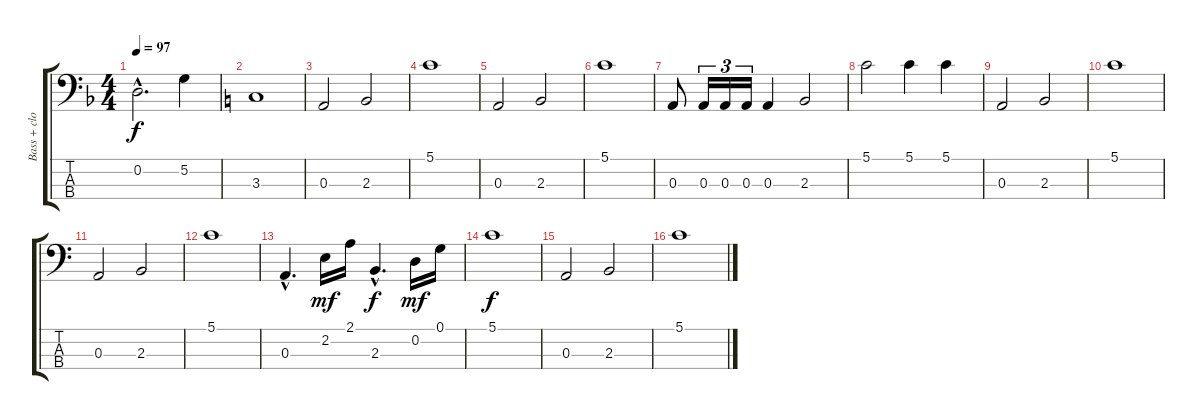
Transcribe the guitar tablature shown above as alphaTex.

\track ("Bass + clock" "Bass + clo") {instrument acousticbass}
\staff {score tabs}
\tuning (G2 D2 A1 E1) {hide}
\ts (4 4)
\tempo 97
\clef f4
\ks f
0.2{hac}.2{d dy f} 5.2.4 |
\ks c
3.3.1 |
0.3.2 2.3.2 |
5.1.1 |
0.3.2 2.3.2 |
5.1.1 |
0.3.8 0.3.16{tu (3 2)} 0.3.16{tu (3 2)} 0.3.16{tu (3 2)} 0.3.4 2.3.2 |
5.1.2 5.1.4 5.1.4 |
0.3.2 2.3.2 |
5.1.1 |
0.3.2 2.3.2 |
5.1.1 |
0.3{hac}.4{d} 2.2.16{dy mf} 2.1.16 2.3{hac}.4{d dy f} 0.2.16{dy mf} 0.1.16 |
5.1.1{dy f} |
0.3.2 2.3.2 |
5.1.1
